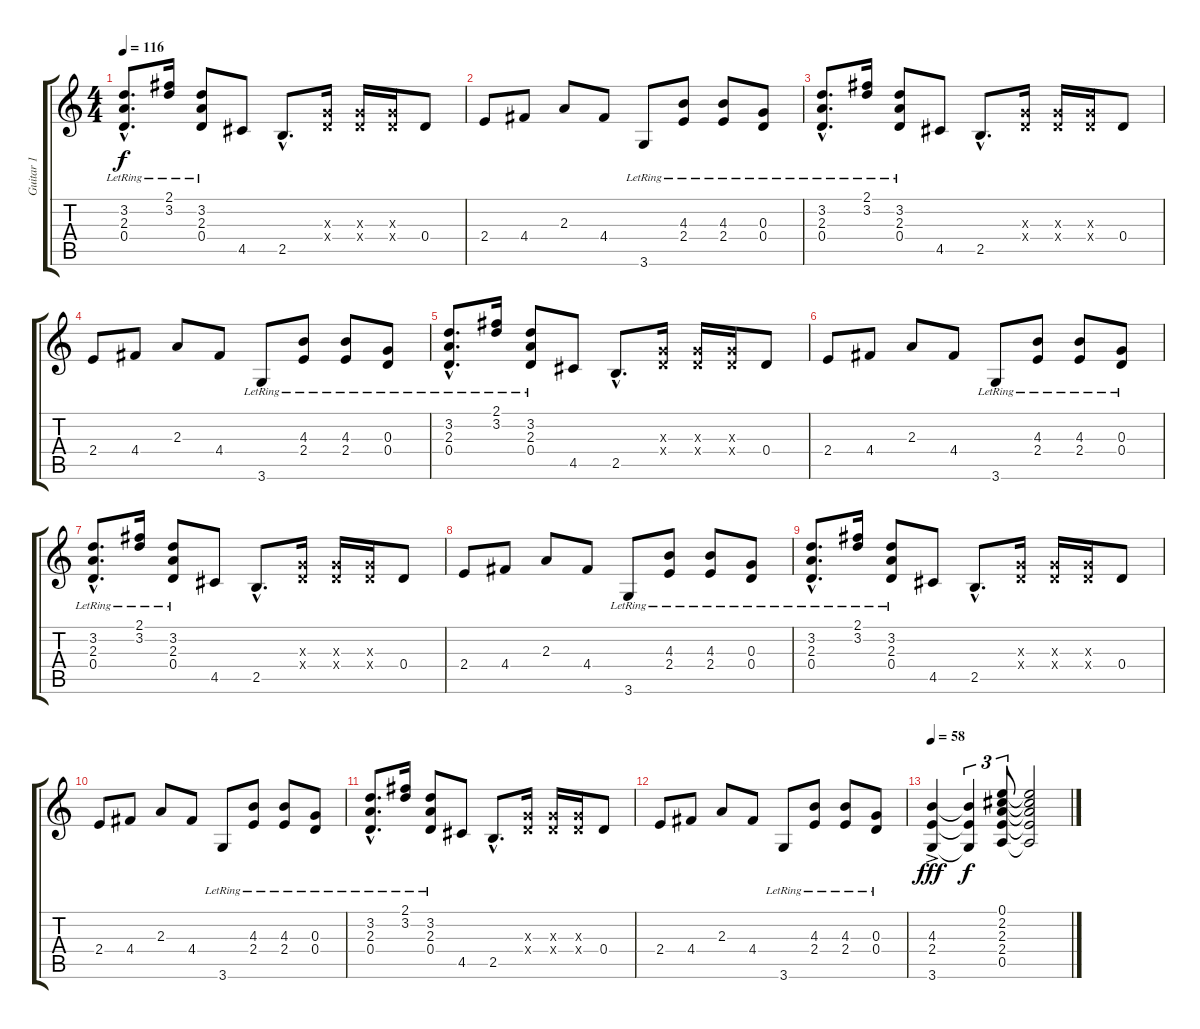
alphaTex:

\track ("Guitar 1" "Guitar 1") {instrument acousticguitarnylon}
\staff {score tabs}
\tuning (E4 B3 G3 D3 A2 E2) {hide}
\ts (4 4)
\tempo 116
\clef g2
\ks c
(3.2{hac lr} 2.3{hac lr} 0.4{hac lr}).8{d dy f} (2.1{lr} 3.2{lr}).16 (3.2{lr} 2.3{lr} 0.4{lr}).8 4.5.8 2.5{hac}.8{d} (0.3{x} 0.4{x}).16 (0.3{x} 0.4{x}).16 (0.3{x} 0.4{x}).16 0.4.8 |
2.4.8 4.4.8 2.3.8 4.4.8 3.6{lr}.8 (4.3{lr} 2.4{lr}).8 (4.3{lr} 2.4{lr}).8 (0.3{lr} 0.4{lr}).8 |
(3.2{hac lr} 2.3{hac lr} 0.4{hac lr}).8{d} (2.1{lr} 3.2{lr}).16 (3.2{lr} 2.3{lr} 0.4{lr}).8 4.5.8 2.5{hac}.8{d} (0.3{x} 0.4{x}).16 (0.3{x} 0.4{x}).16 (0.3{x} 0.4{x}).16 0.4.8 |
2.4.8 4.4.8 2.3.8 4.4.8 3.6{lr}.8 (4.3{lr} 2.4{lr}).8 (4.3{lr} 2.4{lr}).8 (0.3{lr} 0.4{lr}).8 |
(3.2{hac lr} 2.3{hac lr} 0.4{hac lr}).8{d} (2.1{lr} 3.2{lr}).16 (3.2{lr} 2.3{lr} 0.4{lr}).8 4.5.8 2.5{hac}.8{d} (0.3{x} 0.4{x}).16 (0.3{x} 0.4{x}).16 (0.3{x} 0.4{x}).16 0.4.8 |
2.4.8 4.4.8 2.3.8 4.4.8 3.6{lr}.8 (4.3{lr} 2.4{lr}).8 (4.3{lr} 2.4{lr}).8 (0.3{lr} 0.4{lr}).8 |
(3.2{hac lr} 2.3{hac lr} 0.4{hac lr}).8{d} (2.1{lr} 3.2{lr}).16 (3.2{lr} 2.3{lr} 0.4{lr}).8 4.5.8 2.5{hac}.8{d} (0.3{x} 0.4{x}).16 (0.3{x} 0.4{x}).16 (0.3{x} 0.4{x}).16 0.4.8 |
2.4.8 4.4.8 2.3.8 4.4.8 3.6{lr}.8 (4.3{lr} 2.4{lr}).8 (4.3{lr} 2.4{lr}).8 (0.3{lr} 0.4{lr}).8 |
(3.2{hac lr} 2.3{hac lr} 0.4{hac lr}).8{d} (2.1{lr} 3.2{lr}).16 (3.2{lr} 2.3{lr} 0.4{lr}).8 4.5.8 2.5{hac}.8{d} (0.3{x} 0.4{x}).16 (0.3{x} 0.4{x}).16 (0.3{x} 0.4{x}).16 0.4.8 |
2.4.8 4.4.8 2.3.8 4.4.8 3.6{lr}.8 (4.3{lr} 2.4{lr}).8 (4.3{lr} 2.4{lr}).8 (0.3{lr} 0.4{lr}).8 |
(3.2{hac lr} 2.3{hac lr} 0.4{hac lr}).8{d} (2.1{lr} 3.2{lr}).16 (3.2{lr} 2.3{lr} 0.4{lr}).8 4.5.8 2.5{hac}.8{d} (0.3{x} 0.4{x}).16 (0.3{x} 0.4{x}).16 (0.3{x} 0.4{x}).16 0.4.8 |
2.4.8 4.4.8 2.3.8 4.4.8 3.6{lr}.8 (4.3{lr} 2.4{lr}).8 (4.3{lr} 2.4{lr}).8 (0.3{lr} 0.4{lr}).8 |
\tempo 58
(4.3{ac} 2.4{ac} 3.6{ac}).4{dy fff volume 11} (4.3{t} 2.4{t} 3.6{t}).4{tu (3 2) dy f} (0.1 2.2 2.3 2.4 0.5).8{tu (3 2)} (0.1{t} 2.2{t} 2.3{t} 2.4{t} 0.5{t}).2
